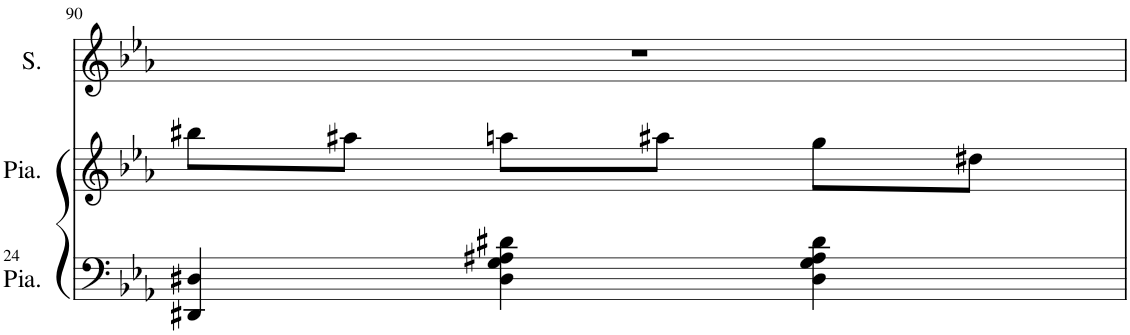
**kern	**kern	**kern
*part3	*part2	*part1
*staff3	*staff2	*staff1
*I"Piano	*I"Piano	*I"Soprano
*I'Pia.	*I'Pia.	*I'S.
!!LO:PB:g=z
*clefF4	*clefG2	*clefG2
*k[b-e-a-]	*k[b-e-a-]	*k[b-e-a-]
*M3/4	*M3/4	*M3/4
=90	=90	=90
4DD#X/ 4D#X/	8bb#X\L	2.r
.	8aa#X\J	.
4D#\ 4G\ 4A#X\ 4d#X\	8aan\L	.
.	8aa#X\J	.
4D#\ 4G\ 4A#\ 4d#\	8gg\L	.
.	8dd#X\J	.
=	=	=
*-	*-	*-
